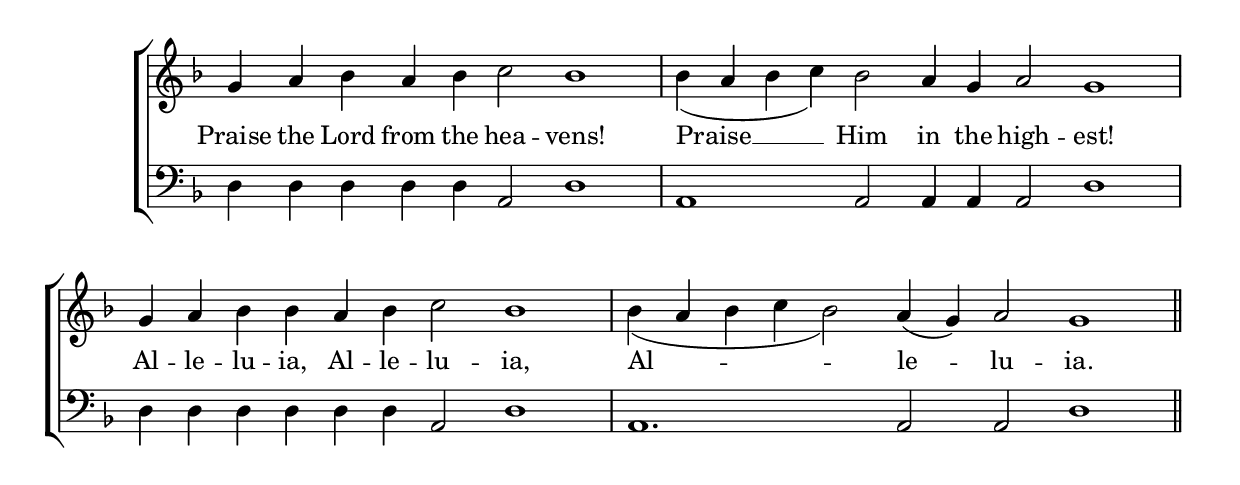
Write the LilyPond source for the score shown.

\include "global_include.ly"

sopranoVoice = \relative c'' {
}

altoVoice = \relative c'' {
  \stemNeutral
  g4 a bf a bf c2 bf1 \bar "|"
  bf4( a bf c) bf2 a4 g a2 g1 \bar "|"
  g4 a bf bf a bf c2 bf1 \bar "|"
  bf4( a bf c bf2) a4( g) a2 g1 \bar "||"
}

tenorVoice = \relative c' {

}

bassVoice = \relative c {
  \stemNeutral
  d4 d d d d a2 d1
  a1 a2 a4 a a2 d1
  d4 d d d d d a2 d1
  a1. a2 a d1
}

words = \lyricmode {
  % Lyrics follow here.
  Praise the Lord from the hea -- vens!
  Praise __ Him in the high -- est!
  Al -- le -- lu -- ia, Al -- le -- lu -- ia, Al -- le -- lu -- ia.
}

\include "global_score.ly"

